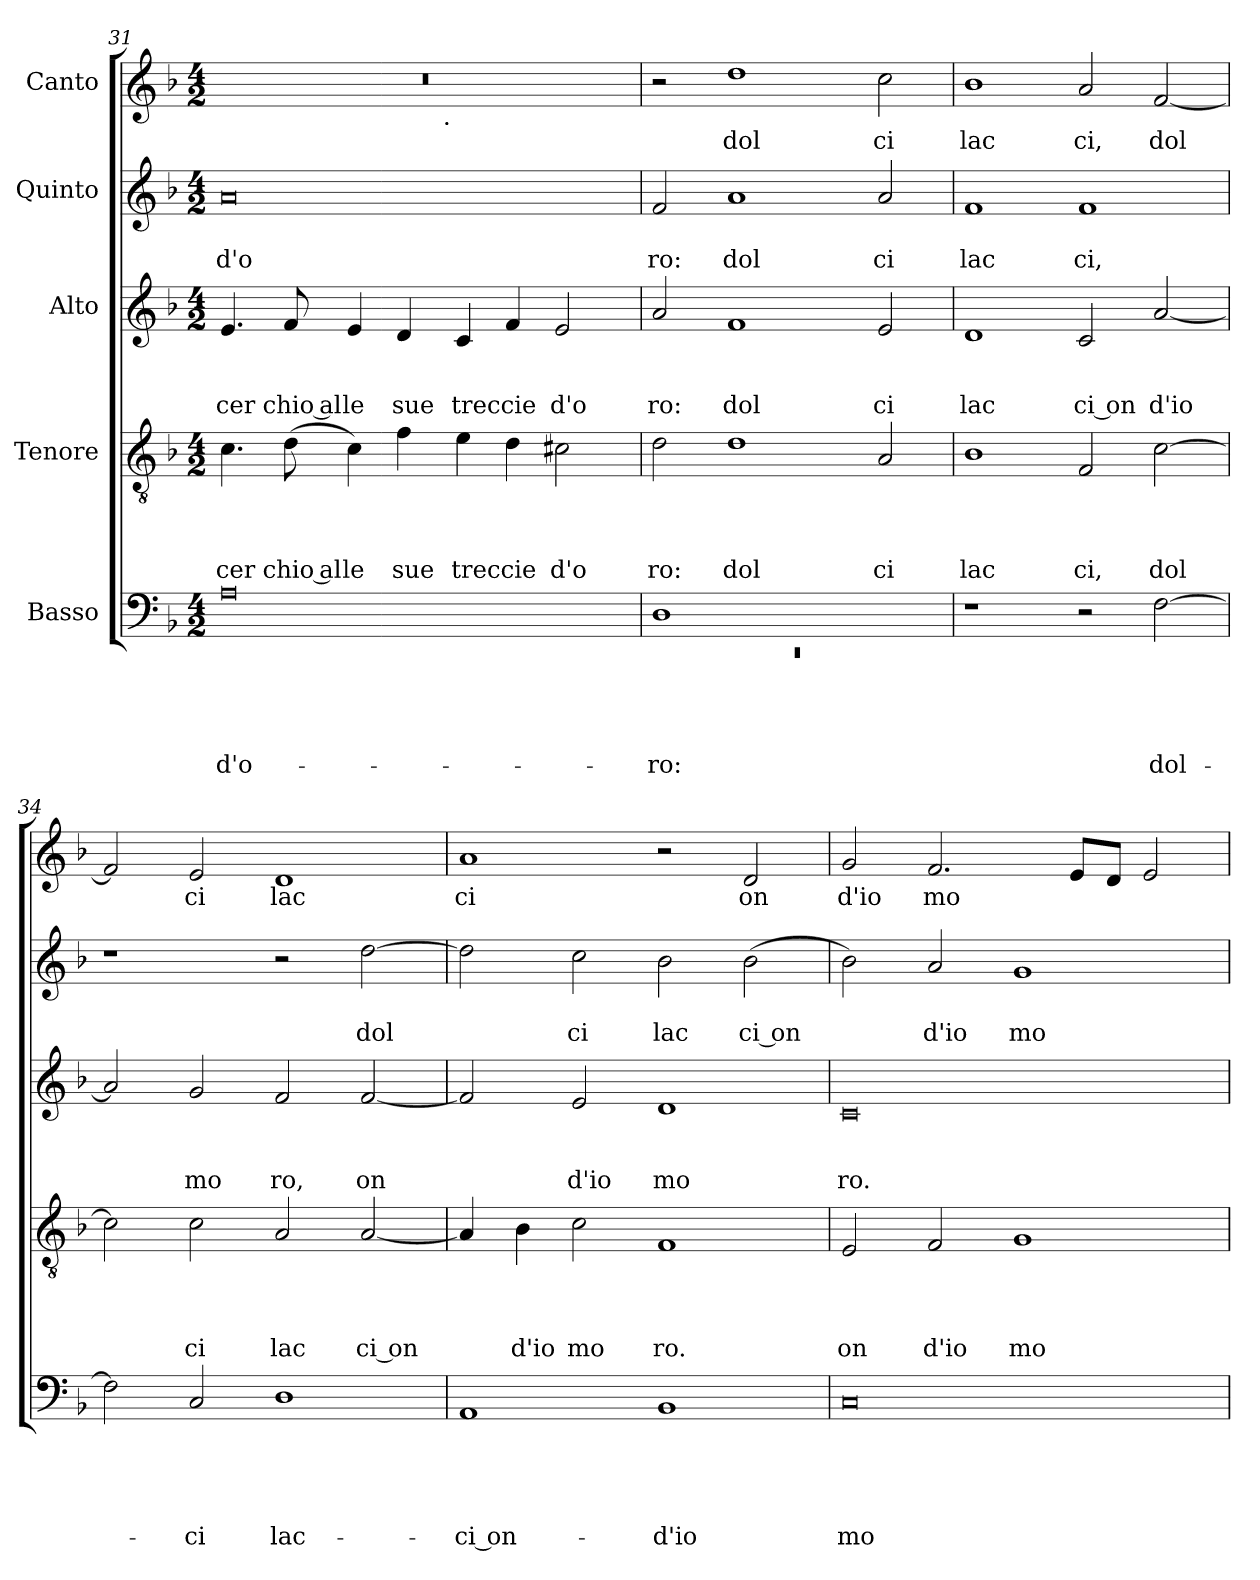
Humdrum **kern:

**kern	**text	**text	**text	**text	**text	**kern	**text	**text	**text	**text	**kern	**text	**text	**text	**kern	**text	**text	**kern	**text
*part5	*part5	*part5	*part5	*part5	*part5	*part4	*part4	*part4	*part4	*part4	*part3	*part3	*part3	*part3	*part2	*part2	*part2	*part1	*part1
*staff5	*staff5	*staff5	*staff5	*staff5	*staff5	*staff4	*staff4	*staff4	*staff4	*staff4	*staff3	*staff3	*staff3	*staff3	*staff2	*staff2	*staff2	*staff1	*staff1
*I"Basso	*	*	*	*	*	*I"Tenore	*	*	*	*	*I"Alto	*	*	*	*I"Quinto	*	*	*I"Canto	*
!!LO:LB:g=z
*clefF4	*	*	*	*	*	*clefGv2	*	*	*	*	*clefG2	*	*	*	*clefG2	*	*	*clefG2	*
*k[b-]	*	*	*	*	*	*k[b-]	*	*	*	*	*k[b-]	*	*	*	*k[b-]	*	*	*k[b-]	*
*F:	*	*	*	*	*	*F:	*	*	*	*	*F:	*	*	*	*F:	*	*	*F:	*
*M4/2	*	*	*	*	*	*M4/2	*	*	*	*	*M4/2	*	*	*	*M4/2	*	*	*M4/2	*
=31	=31	=31	=31	=31	=31	=31	=31	=31	=31	=31	=31	=31	=31	=31	=31	=31	=31	=31	=31
!	!	!	!	!	!LO:LY:b	!	!	!	!	!LO:LY:b	!	!	!	!LO:LY:b	!	!	!LO:LY:b	!	!
*	*	*	*	*	*	*	*	*	*	*	*	*	*	*	*	*	*	*^	*
0A	.	.	.	.	d'o-	4.c\	.	.	.	cer	4.e/	.	.	cer	0a	.	d'o	0r	2ryy	.
!	!	!	!	!	!	!	!	!	!	!LO:LY:b:rj	!	!	!	!LO:LY:b:rj	!	!	!	!	!	!
.	.	.	.	.	.	(<8d\	.	.	.	chio al	8f/	.	.	chio al	.	.	.	.	.	.
!	!	!	!	!	!	!	!	!	!	!LO:LY:b	!	!	!	!LO:LY:b	!	!	!	!	!	!
.	.	.	.	.	.	4c\)	.	.	.	le	4e/	.	.	le	.	.	.	.	4...ryy	.
!	!	!	!	!	!	!	!	!	!	!LO:LY:b	!	!	!	!LO:LY:b	!	!	!	!	!	!
.	.	.	.	.	.	4f\	.	.	.	sue	4d/	.	.	sue	.	.	.	.	.	.
!	!	!	!	!	!	!	!	!	!	!	!	!	!	!	!	!	!	!	!LO:TX:b:t=.	!
.	.	.	.	.	.	.	.	.	.	.	.	.	.	.	.	.	.	.	1ryy	.
!	!	!	!	!	!	!	!	!	!	!LO:LY:b	!	!	!	!LO:LY:b	!	!	!	!	!	!
.	.	.	.	.	.	4e\	.	.	.	trec	4c/	.	.	trec	.	.	.	.	.	.
!	!	!	!	!	!	!	!	!	!	!LO:LY:b	!	!	!	!LO:LY:b	!	!	!	!	!	!
.	.	.	.	.	.	4d\	.	.	.	cie	4f/	.	.	cie	.	.	.	.	.	.
!	!	!	!	!	!	!	!	!	!	!LO:LY:b	!	!	!	!LO:LY:b	!	!	!	!	!	!
.	.	.	.	.	.	2c#X\	.	.	.	d'o	2e/	.	.	d'o	.	.	.	.	.	.
.	.	.	.	.	.	.	.	.	.	.	.	.	.	.	.	.	.	.	32ryy	.
=32	=32	=32	=32	=32	=32	=32	=32	=32	=32	=32	=32	=32	=32	=32	=32	=32	=32	=32	=32	=32
*^	*	*	*	*	*	*	*	*	*	*	*	*	*	*	*	*	*	*	*	*
!	!LO:N:vis=1	!	!	!	!	!LO:LY:b	!	!	!	!	!LO:LY:b	!	!	!	!LO:LY:b	!	!	!LO:LY:b	!	!	!
*	*	*	*	*	*	*	*	*	*	*	*	*	*	*	*	*	*	*	*v	*v	*
1D	0rEE	.	.	.	.	-ro:	2d\	.	.	.	ro:	2a/	.	.	ro:	2f/	.	ro:	2r	.
!	!	!	!	!	!	!	!	!	!	!	!LO:LY:b	!	!	!	!LO:LY:b	!	!	!LO:LY:b	!	!LO:LY:b
.	.	.	.	.	.	.	1d	.	.	.	dol	1f	.	.	dol	1a	.	dol	1dd	dol
1ryy	.	.	.	.	.	.	.	.	.	.	.	.	.	.	.	.	.	.	.	.
!	!	!	!	!	!	!	!	!	!	!	!LO:LY:b	!	!	!	!LO:LY:b	!	!	!LO:LY:b	!	!LO:LY:b
.	.	.	.	.	.	.	2A/	.	.	.	ci	2e/	.	.	ci	2a/	.	ci	2cc\	ci
*v	*v	*	*	*	*	*	*	*	*	*	*	*	*	*	*	*	*	*	*	*
=33	=33	=33	=33	=33	=33	=33	=33	=33	=33	=33	=33	=33	=33	=33	=33	=33	=33	=33	=33
!	!	!	!	!	!	!	!	!	!	!LO:LY:b	!	!	!	!LO:LY:b	!	!	!LO:LY:b	!	!LO:LY:b
1r	.	.	.	.	.	1B-	.	.	.	lac	1d	.	.	lac	1f	.	lac	1b-	lac
!	!	!	!	!	!	!	!	!	!	!LO:LY:b	!	!	!	!LO:LY:b:rj	!	!	!LO:LY:b	!	!LO:LY:b
2r	.	.	.	.	.	2F/	.	.	.	ci,	2c/	.	.	ci on	1f	.	ci,	2a/	ci,
!	!	!	!	!	!LO:LY:b	!	!	!	!	!LO:LY:b	!	!	!	!LO:LY:b	!	!	!	!	!LO:LY:b
[>2F\	.	.	.	.	dol-	[>2c\	.	.	.	dol	[<2a/	.	.	d'io	.	.	.	[<2f/	dol
=34	=34	=34	=34	=34	=34	=34	=34	=34	=34	=34	=34	=34	=34	=34	=34	=34	=34	=34	=34
2F\]	.	.	.	.	.	2c\]	.	.	.	.	2a/]	.	.	.	1r	.	.	2f/]	.
!	!	!	!	!	!LO:LY:b	!	!	!	!	!LO:LY:b	!	!	!	!LO:LY:b	!	!	!	!	!LO:LY:b
2C/	.	.	.	.	-ci	2c\	.	.	.	ci	2g/	.	.	mo	.	.	.	2e/	ci
!	!	!	!	!	!LO:LY:b	!	!	!	!	!LO:LY:b	!	!	!	!LO:LY:b	!	!	!	!	!LO:LY:b
1D	.	.	.	.	lac-	2A/	.	.	.	lac	2f/	.	.	ro,	2r	.	.	1d	lac
!	!	!	!	!	!	!	!	!	!	!LO:LY:b	!	!	!	!LO:LY:b	!	!	!LO:LY:b	!	!
.	.	.	.	.	.	[<2A/	.	.	.	ci on	[<2f/	.	.	on	[>2dd\	.	dol	.	.
=35	=35	=35	=35	=35	=35	=35	=35	=35	=35	=35	=35	=35	=35	=35	=35	=35	=35	=35	=35
!	!	!	!	!	!LO:LY:b:rj	!	!	!	!	!	!	!	!	!	!	!	!	!	!LO:LY:b
1AA	.	.	.	.	-ci on-	4A/]	.	.	.	.	2f/]	.	.	.	2dd\]	.	.	1a	ci
!	!	!	!	!	!	!	!	!	!	!LO:LY:b	!	!	!	!	!	!	!	!	!
.	.	.	.	.	.	4B-\	.	.	.	d'io	.	.	.	.	.	.	.	.	.
!	!	!	!	!	!	!	!	!	!	!LO:LY:b	!	!	!	!LO:LY:b	!	!	!LO:LY:b	!	!
.	.	.	.	.	.	2c\	.	.	.	mo	2e/	.	.	d'io	2cc\	.	ci	.	.
!	!	!	!	!	!LO:LY:b	!	!	!	!	!LO:LY:b	!	!	!	!LO:LY:b	!	!	!LO:LY:b	!	!
1BB-	.	.	.	.	-d'io	1F	.	.	.	ro.	1d	.	.	mo	2b-\	.	lac	2r	.
!	!	!	!	!	!	!	!	!	!	!	!	!	!	!	!	!	!LO:LY:b	!	!LO:LY:b
.	.	.	.	.	.	.	.	.	.	.	.	.	.	.	(>2b-\	.	ci on	2d/	on
=36	=36	=36	=36	=36	=36	=36	=36	=36	=36	=36	=36	=36	=36	=36	=36	=36	=36	=36	=36
!	!	!	!	!	!LO:LY:b	!	!	!	!	!LO:LY:b	!	!	!	!LO:LY:b	!	!	!	!	!LO:LY:b
0C	.	.	.	.	mo-	2E/	.	.	.	on	0c	.	.	ro.	2b-\)	.	.	2g/	d'io
!	!	!	!	!	!	!	!	!	!	!LO:LY:b	!	!	!	!	!	!	!LO:LY:b	!	!LO:LY:b
.	.	.	.	.	.	2F/	.	.	.	d'io	.	.	.	.	2a/	.	d'io	2.f/	mo
!	!	!	!	!	!	!	!	!	!	!LO:LY:b	!	!	!	!	!	!	!LO:LY:b	!	!
.	.	.	.	.	.	1G	.	.	.	mo	.	.	.	.	1g	.	mo	.	.
.	.	.	.	.	.	.	.	.	.	.	.	.	.	.	.	.	.	8e/L	.
.	.	.	.	.	.	.	.	.	.	.	.	.	.	.	.	.	.	8d/J	.
.	.	.	.	.	.	.	.	.	.	.	.	.	.	.	.	.	.	2e/	.
=	=	=	=	=	=	=	=	=	=	=	=	=	=	=	=	=	=	=	=
*-	*-	*-	*-	*-	*-	*-	*-	*-	*-	*-	*-	*-	*-	*-	*-	*-	*-	*-	*-
